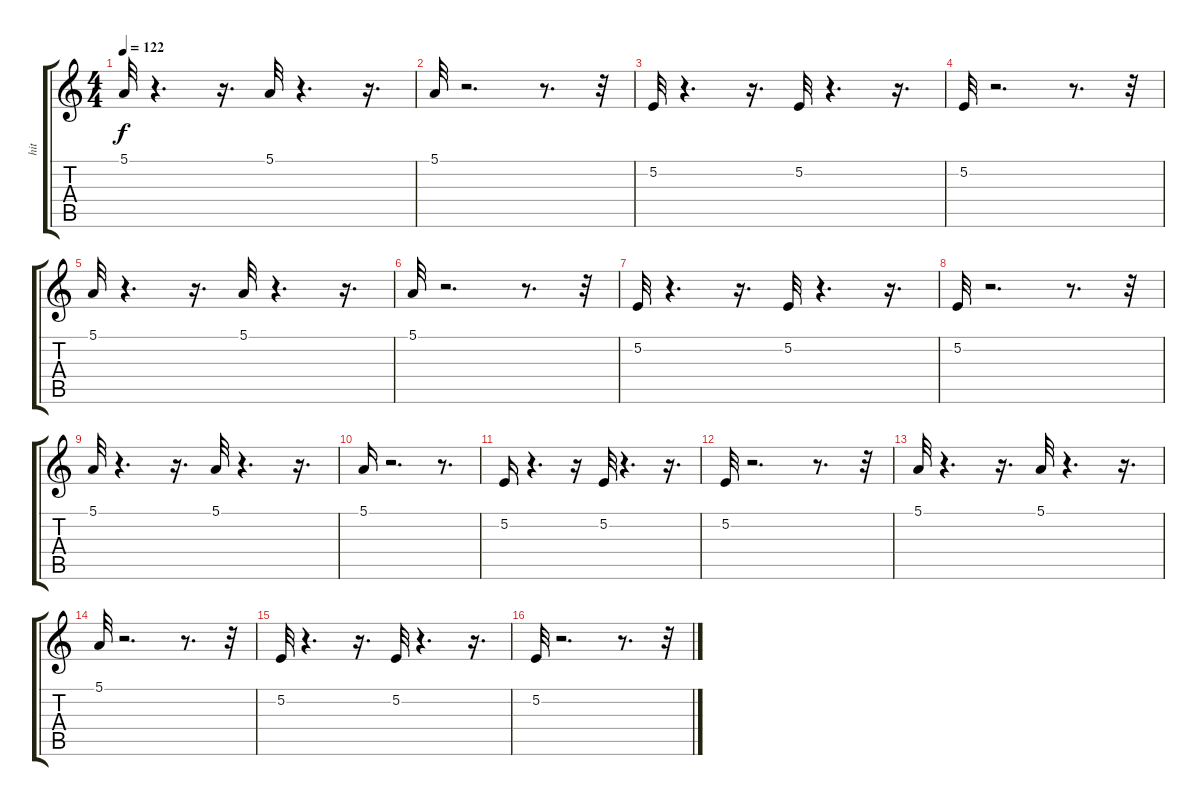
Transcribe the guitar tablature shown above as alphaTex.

\track ("hit" "hit") {instrument orchestrahit}
\staff {score tabs}
\tuning (E4 B3 G3 D3 A2 E2) {hide}
\ts (4 4)
\tempo 122
\clef g2
\ks c
5.1.32{dy f instrument orchestrahit} r.4{d} r.16{d} 5.1.32{instrument orchestrahit} r.4{d} r.16{d} |
5.1.32 r.2{d} r.8{d} r.32 |
5.2.32 r.4{d} r.16{d} 5.2.32 r.4{d} r.16{d} |
5.2.32 r.2{d} r.8{d} r.32 |
5.1.32 r.4{d} r.16{d} 5.1.32 r.4{d} r.16{d} |
5.1.32 r.2{d} r.8{d} r.32 |
5.2.32 r.4{d} r.16{d} 5.2.32 r.4{d} r.16{d} |
5.2.32 r.2{d} r.8{d} r.32 |
5.1.32 r.4{d} r.16{d} 5.1.32 r.4{d} r.16{d} |
5.1.16 r.2{d} r.8{d} |
5.2.16 r.4{d} r.16 5.2.32 r.4{d} r.16{d} |
5.2.32 r.2{d} r.8{d} r.32 |
5.1.32 r.4{d} r.16{d} 5.1.32 r.4{d} r.16{d} |
5.1.32 r.2{d} r.8{d} r.32 |
5.2.32 r.4{d} r.16{d} 5.2.32 r.4{d} r.16{d} |
5.2.32 r.2{d} r.8{d} r.32
